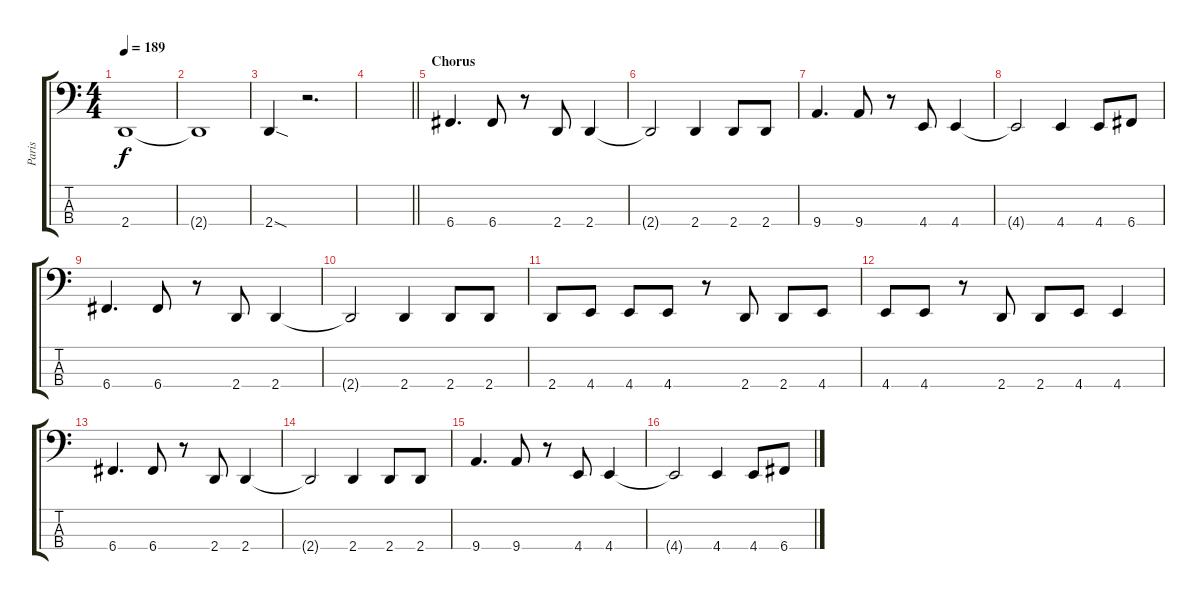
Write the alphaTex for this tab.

\track ("Paris" "Paris") {instrument electricbasspick}
\staff {score tabs}
\tuning (F2 C2 G1 C1) {hide}
\ts (4 4)
\tempo 189
\clef f4
\ks c
2.4.1{dy f} |
2.4{t}.1 |
2.4{sod}.4 r.2{d} |
\barLineRight lightlight
|
\section ("" "Chorus")
6.4.4{d} 6.4.8 r.8 2.4.8 2.4.4 |
2.4{t}.2 2.4.4 2.4.8 2.4.8 |
9.4.4{d} 9.4.8 r.8 4.4.8 4.4.4 |
4.4{t}.2 4.4.4 4.4.8 6.4.8 |
6.4.4{d} 6.4.8 r.8 2.4.8 2.4.4 |
2.4{t}.2 2.4.4 2.4.8 2.4.8 |
2.4.8 4.4.8 4.4.8 4.4.8 r.8 2.4.8 2.4.8 4.4.8 |
4.4.8 4.4.8 r.8 2.4.8 2.4.8 4.4.8 4.4.4 |
6.4.4{d} 6.4.8 r.8 2.4.8 2.4.4 |
2.4{t}.2 2.4.4 2.4.8 2.4.8 |
9.4.4{d} 9.4.8 r.8 4.4.8 4.4.4 |
4.4{t}.2 4.4.4 4.4.8 6.4.8
